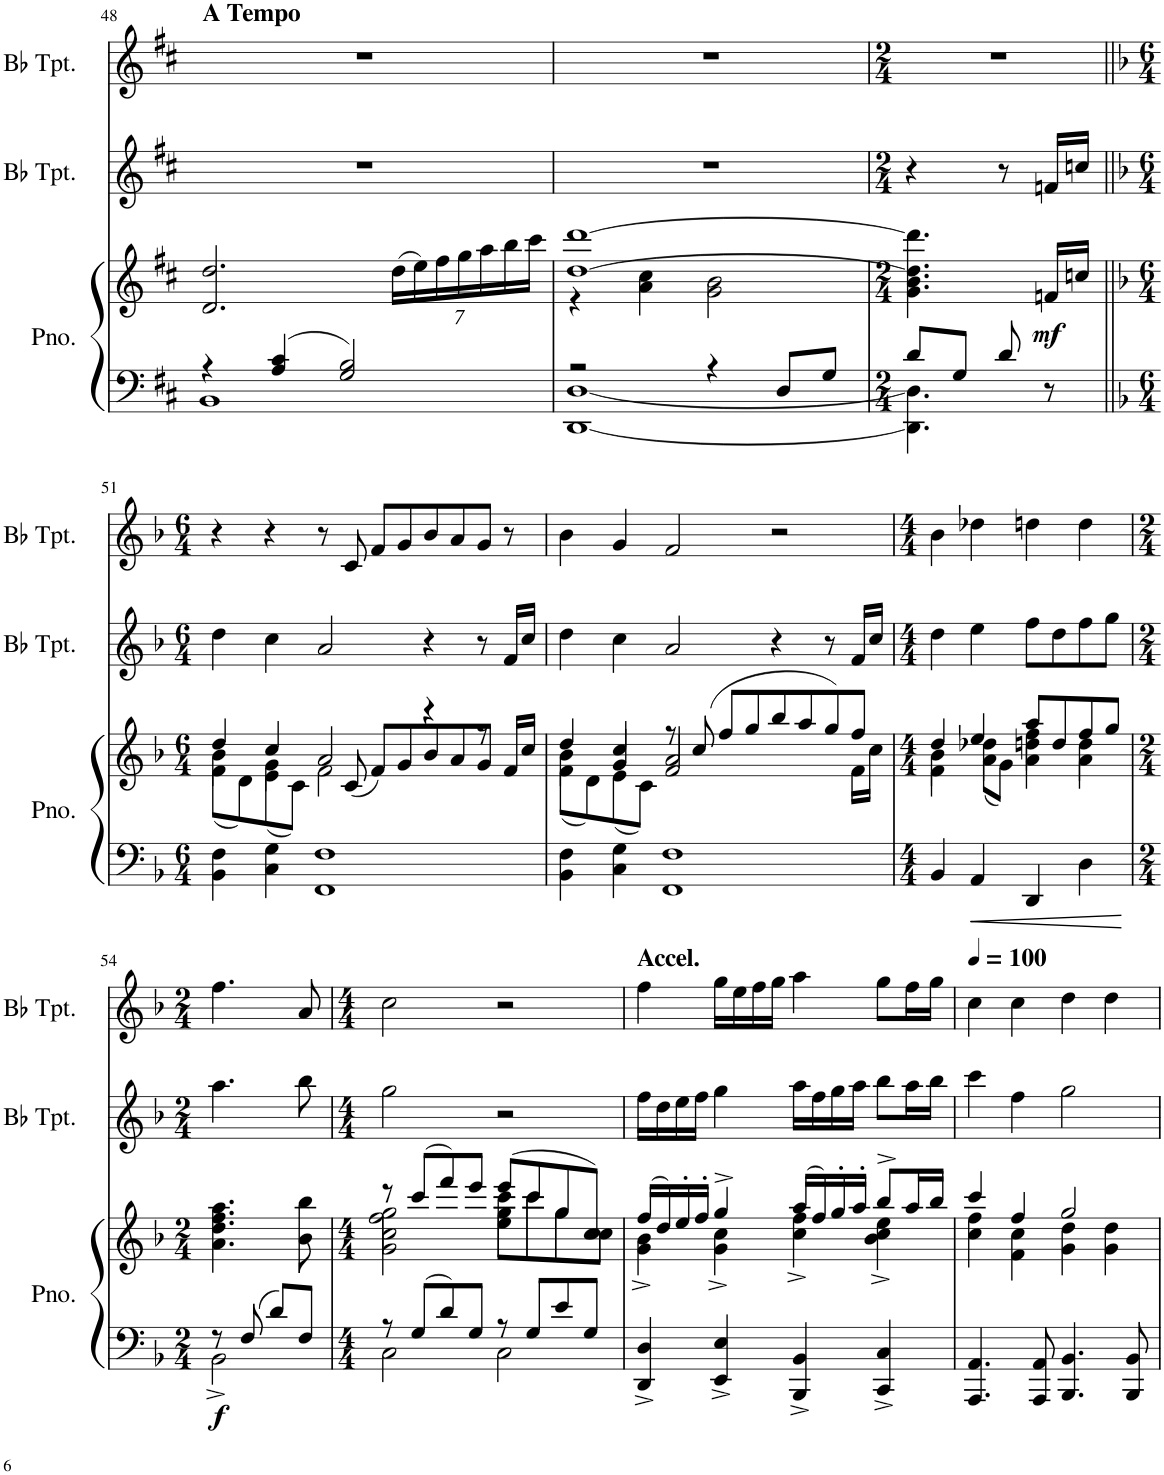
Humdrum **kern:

**kern	**kern	**dynam	**kern	**kern
*part3	*part3	*part3	*part2	*part1
*staff4	*staff3	*staff3/4	*staff2	*staff1
*I"Piano	*	*	*I"Bb Trumpet	*I"Bb Trumpet
*I'Pno.	*	*	*I'Bb Tpt.	*I'Bb Tpt.
!!LO:PB:g=z
*clefF4	*clefG2	*	*clefG2	*clefG2
*	*	*	*ITrd1c2	*ITrd1c2
*k[f#c#]	*k[f#c#]	*	*k[f#c#]	*k[f#c#]
*M4/4	*M4/4	*	*M4/4	*M4/4
=48	=48	=48	=48	=48
*^	*	*	*	*
!	!	!	!	!	!LO:TX:a:B:t=A Tempo
4r	1BB	2.d/ 2.dd/	.	1r	1r
4A/ 4c#/	.	.	.	.	.
2G/ 2B/	.	.	.	.	.
*	*	*Xbrackettup	*	*	*
.	.	(28dd\LL	.	.	.
.	.	28ee\)	.	.	.
.	.	28ff#\	.	.	.
.	.	28gg\	.	.	.
.	.	28aa\	.	.	.
.	.	28bb\	.	.	.
.	.	28ccc#\JJ	.	.	.
=49	=49	=49	=49	=49	=49
*	*	*^	*	*	*
2r	[1DD [1D	[1dd [1ddd	4r	.	1r	1r
.	.	.	4a\ 4cc#\	.	.	.
4r	.	.	2g\ 2b\	.	.	.
8D/L	.	.	.	.	.	.
8G/J	.	.	.	.	.	.
*	*	*v	*v	*	*	*
=50	=50	=50	=50	=50	=50
*M2/4	*	*M2/4	*	*M2/4	*M2/4
8d/L	4.DD\] 4.D\]	4.g\ 4.b\ 4.dd\] 4.ddd\]	.	4r	2r
8G/J	.	.	.	.	.
8d/	.	.	.	8r	.
!	!	!	!LO:DY:b	!	!
8r	8ryy	16fn/LL	mf	16fn/LL	.
.	.	16ccn/JJ	.	16ccn/JJ	.
*v	*v	*	*	*	*
!!LO:LB:g=z
=51||	=51||	=51||	=51||	=51||
*k[b-]	*k[b-]	*	*k[b-]	*k[b-]
*M6/4	*M6/4	*	*M6/4	*M6/4
*	*^	*	*	*
*	*	*^	*	*	*
4BB-\ 4F\	4dd/	4b-\	(8f\L	.	4dd\	4r
.	.	.	8d\)	.	.	.
4C\ 4G\	4cc/	4g\	(8e\	.	4cc\	4r
.	.	.	8c\J)	.	.	.
1FF 1F	2a/	2f\	8ryy	.	2a/	8r
.	.	.	(8c/	.	.	8c/
.	.	.	8f/L)	.	.	8f/L
.	.	.	8g/	.	.	8g/
.	4r	2ryy	8b-/	.	4r	8b-/
.	.	.	8a/	.	.	8a/
.	8r	.	8g/J	.	8r	8g/J
.	16f/LL	.	8ryy	.	16f/LL	8r
.	16cc/JJ	.	.	.	16cc/JJ	.
=52	=52	=52	=52	=52	=52	=52
4BB-\ 4F\	4dd/	4b-\	(8f\L	.	4dd\	4b-\
.	.	.	8d\)	.	.	.
4C\ 4G\	4cc/	4g/	(8e\	.	4cc\	4g/
.	.	.	8c\J)	.	.	.
1FF 1F	8r	2a/	2f/	.	2a/	2f/
.	(8cc/	.	.	.	.	.
.	8ff/L	.	.	.	.	.
.	8gg/	.	.	.	.	.
.	8bb-/	4.ryy	2ryy	.	4r	2r
.	8aa/	.	.	.	.	.
.	8gg/)	.	.	.	8r	.
.	8ff/J	16f\LL	.	.	16f/LL	.
.	.	16cc\JJ	.	.	16cc/JJ	.
=53	=53	=53	=53	=53	=53	=53
*M4/4	*M4/4	*	*	*	*M4/4	*M4/4
4BB-/	4dd/	4b-\	4f\	.	4dd\	4b-\
4AA/	4ee/	4dd-X\	(8a\L	.	4ee\	4dd-X\
.	.	.	8g\J)	.	.	.
4DD/	8aa/L	4ff\	4a\ 4ddn\	.	8ff\L	4ddn\
.	8dd/	.	.	.	8dd\	.
4D\	8ff/	4dd\	4a\	.	8ff\	4dd\
.	8gg/J	.	.	.	8gg\J	.
*	*v	*v	*v	*	*	*
!!LO:LB:g=z
=54	=54	=54	=54	=54
*M2/4	*M2/4	*	*M2/4	*M2/4
*^	*	*	*	*
!	!	!	!LO:DY:b=2	!	!
8r	2BB-^\	4.a\ 4.dd\ 4.ff\ 4.aa\	f	4.aa\	4.ff\
8F/	.	.	.	.	.
8d/L	.	.	.	.	.
8F/J	.	8b-\ 8bb-\	.	8bb-\	8a/
=55	=55	=55	=55	=55	=55
*M4/4	*	*M4/4	*	*M4/4	*M4/4
*	*	*^	*	*	*
*	*	*	*^	*	*	*
*	*	*	*	*^	*	*	*
8r	2C\	8r	2gg\	2ff\	2g\ 2cc\	.	2gg\	2cc\
8G/L	.	(8ccc/L	.	.	.	.	.	.
8d/	.	8fff/)	.	.	.	.	.	.
8G/J	.	8eee/J	.	.	.	.	.	.
8r	2C\	(8eee/L	8ccc\L	8ee\ 8gg\L	2ryy	.	2r	2r
8G/L	.	8ccc/	8ccc\	8ccc\	.	.	.	.
8e/	.	8gg/	8gg\	8gg\	.	.	.	.
8G/J	.	8cc/J)	8cc\J	8cc\J	.	.	.	.
*v	*v	*	*	*	*	*	*	*
*	*	*	*v	*v	*	*	*
=56	=56	=56	=56	=56	=56	=56
!	!	!	!	!	!	!LO:TX:a:B:t=Accel.
*	*	*v	*v	*	*	*
4DD/^ 4D/^	(16ff/LL	4g\^ 4b-\^	.	16ff\LL	4ff\
.	16dd/)	.	.	16dd\	.
.	16ee'/	.	.	16ee\	.
.	16ff'/JJ	.	.	16ff\JJ	.
4EE/^ 4E/^	4gg^/	4g\^ 4cc\^	.	4gg\	16gg\LL
.	.	.	.	.	16ee\
.	.	.	.	.	16ff\
.	.	.	.	.	16gg\JJ
4BBB-/^ 4BB-/^	(16aa/LL	4cc\^ 4ff\^	.	16aa\LL	4aa\
.	16ff/)	.	.	16ff\	.
.	16gg'/	.	.	16gg\	.
.	16aa'/JJ	.	.	16aa\JJ	.
4CC/^ 4C/^	8bb-^/L	4b-\^ 4cc\^ 4ee\^	.	8bb-\L	8gg\L
.	16aa/L	.	.	16aa\L	16ff\L
.	16bb-/JJ	.	.	16bb-\JJ	16gg\JJ
=57	=57	=57	=57	=57	=57
*	*	*	*	*	*MM100
4.AAA/ 4.AA/	4ccc/	4cc\ 4ff\	.	4ccc\	4cc\
.	4ff/	4f\ 4cc\	.	4ff\	4cc\
8AAA/ 8AA/	.	.	.	.	.
4.BBB-/ 4.BB-/	2gg/	4g\ 4dd\	.	2gg\	4dd\
.	.	4g\ 4dd\	.	.	4dd\
8BBB-/ 8BB-/	.	.	.	.	.
*	*v	*v	*	*	*
=	=	=	=	=
*-	*-	*-	*-	*-
